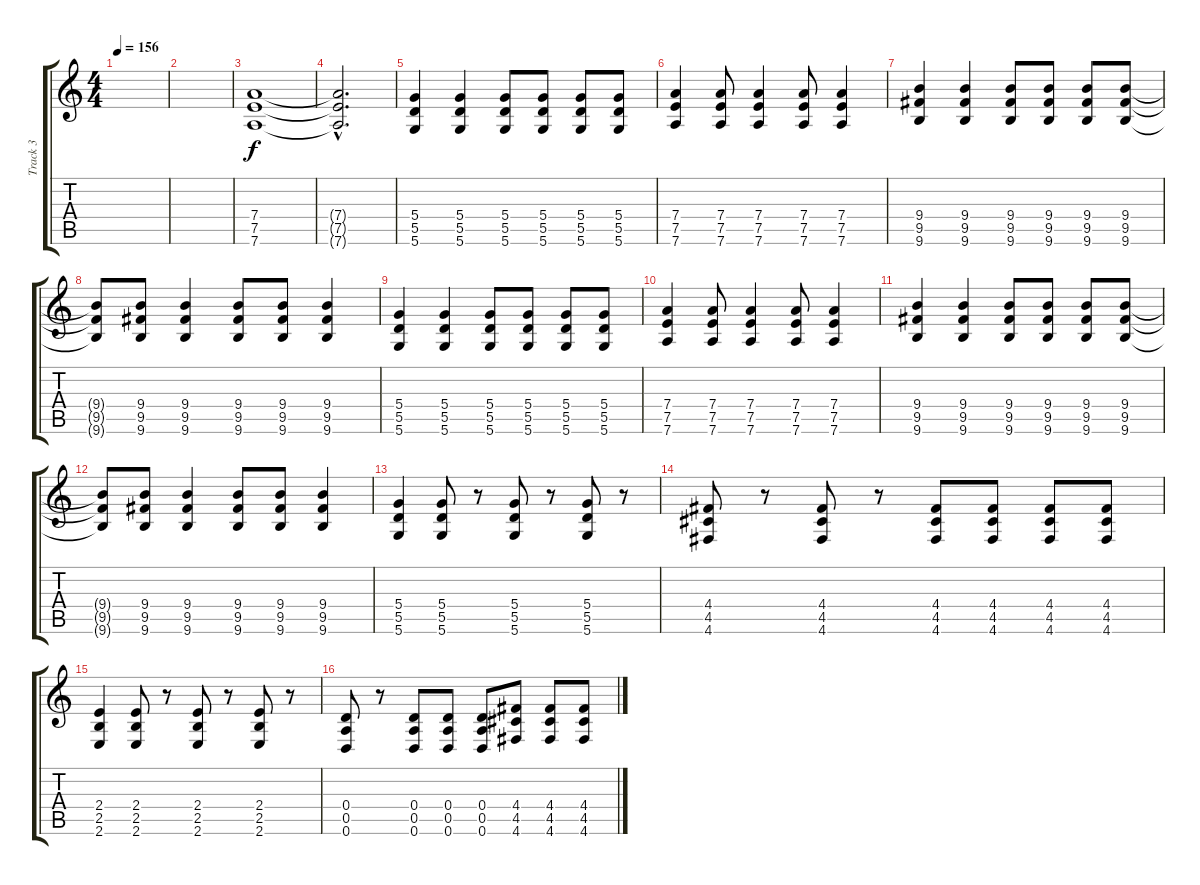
\track ("Track 3" "Track 3") {instrument overdrivenguitar}
\staff {score tabs}
\tuning (E4 B3 G3 D3 A2 D2) {hide}
\ts (4 4)
\tempo 156
\clef g2
\ks c
|
|
(7.4 7.5 7.6).1{volume 13} |
(7.4{hac t} 7.5{hac t} 7.6{hac t}).2{d} |
(5.4 5.5 5.6).4{volume 13} (5.4 5.5 5.6).4 (5.4 5.5 5.6).8 (5.4 5.5 5.6).8 (5.4 5.5 5.6).8 (5.4 5.5 5.6).8 |
(7.4 7.5 7.6).4 (7.4 7.5 7.6).8 (7.4 7.5 7.6).4 (7.4 7.5 7.6).8 (7.4 7.5 7.6).4 |
(9.4 9.5 9.6).4 (9.4 9.5 9.6).4 (9.4 9.5 9.6).8 (9.4 9.5 9.6).8 (9.4 9.5 9.6).8 (9.4 9.5 9.6).8 |
(9.4{t} 9.5{t} 9.6{t}).8 (9.4 9.5 9.6).8 (9.4 9.5 9.6).4 (9.4 9.5 9.6).8 (9.4 9.5 9.6).8 (9.4 9.5 9.6).4 |
(5.4 5.5 5.6).4 (5.4 5.5 5.6).4 (5.4 5.5 5.6).8 (5.4 5.5 5.6).8 (5.4 5.5 5.6).8 (5.4 5.5 5.6).8 |
(7.4 7.5 7.6).4 (7.4 7.5 7.6).8 (7.4 7.5 7.6).4 (7.4 7.5 7.6).8 (7.4 7.5 7.6).4 |
(9.4 9.5 9.6).4 (9.4 9.5 9.6).4 (9.4 9.5 9.6).8 (9.4 9.5 9.6).8 (9.4 9.5 9.6).8 (9.4 9.5 9.6).8 |
(9.4{t} 9.5{t} 9.6{t}).8 (9.4 9.5 9.6).8 (9.4 9.5 9.6).4 (9.4 9.5 9.6).8 (9.4 9.5 9.6).8 (9.4 9.5 9.6).4 |
(5.4 5.5 5.6).4 (5.4 5.5 5.6).8 r.8 (5.4 5.5 5.6).8 r.8 (5.4 5.5 5.6).8 r.8 |
(4.4 4.5 4.6).8 r.8 (4.4 4.5 4.6).8 r.8 (4.4 4.5 4.6).8 (4.4 4.5 4.6).8 (4.4 4.5 4.6).8 (4.4 4.5 4.6).8 |
(2.4 2.5 2.6).4 (2.4 2.5 2.6).8 r.8 (2.4 2.5 2.6).8 r.8 (2.4 2.5 2.6).8 r.8 |
(0.4 0.5 0.6).8 r.8 (0.4 0.5 0.6).8 (0.4 0.5 0.6).8 (0.4 0.5 0.6).8 (4.4 4.5 4.6).8 (4.4 4.5 4.6).8 (4.4 4.5 4.6).8
